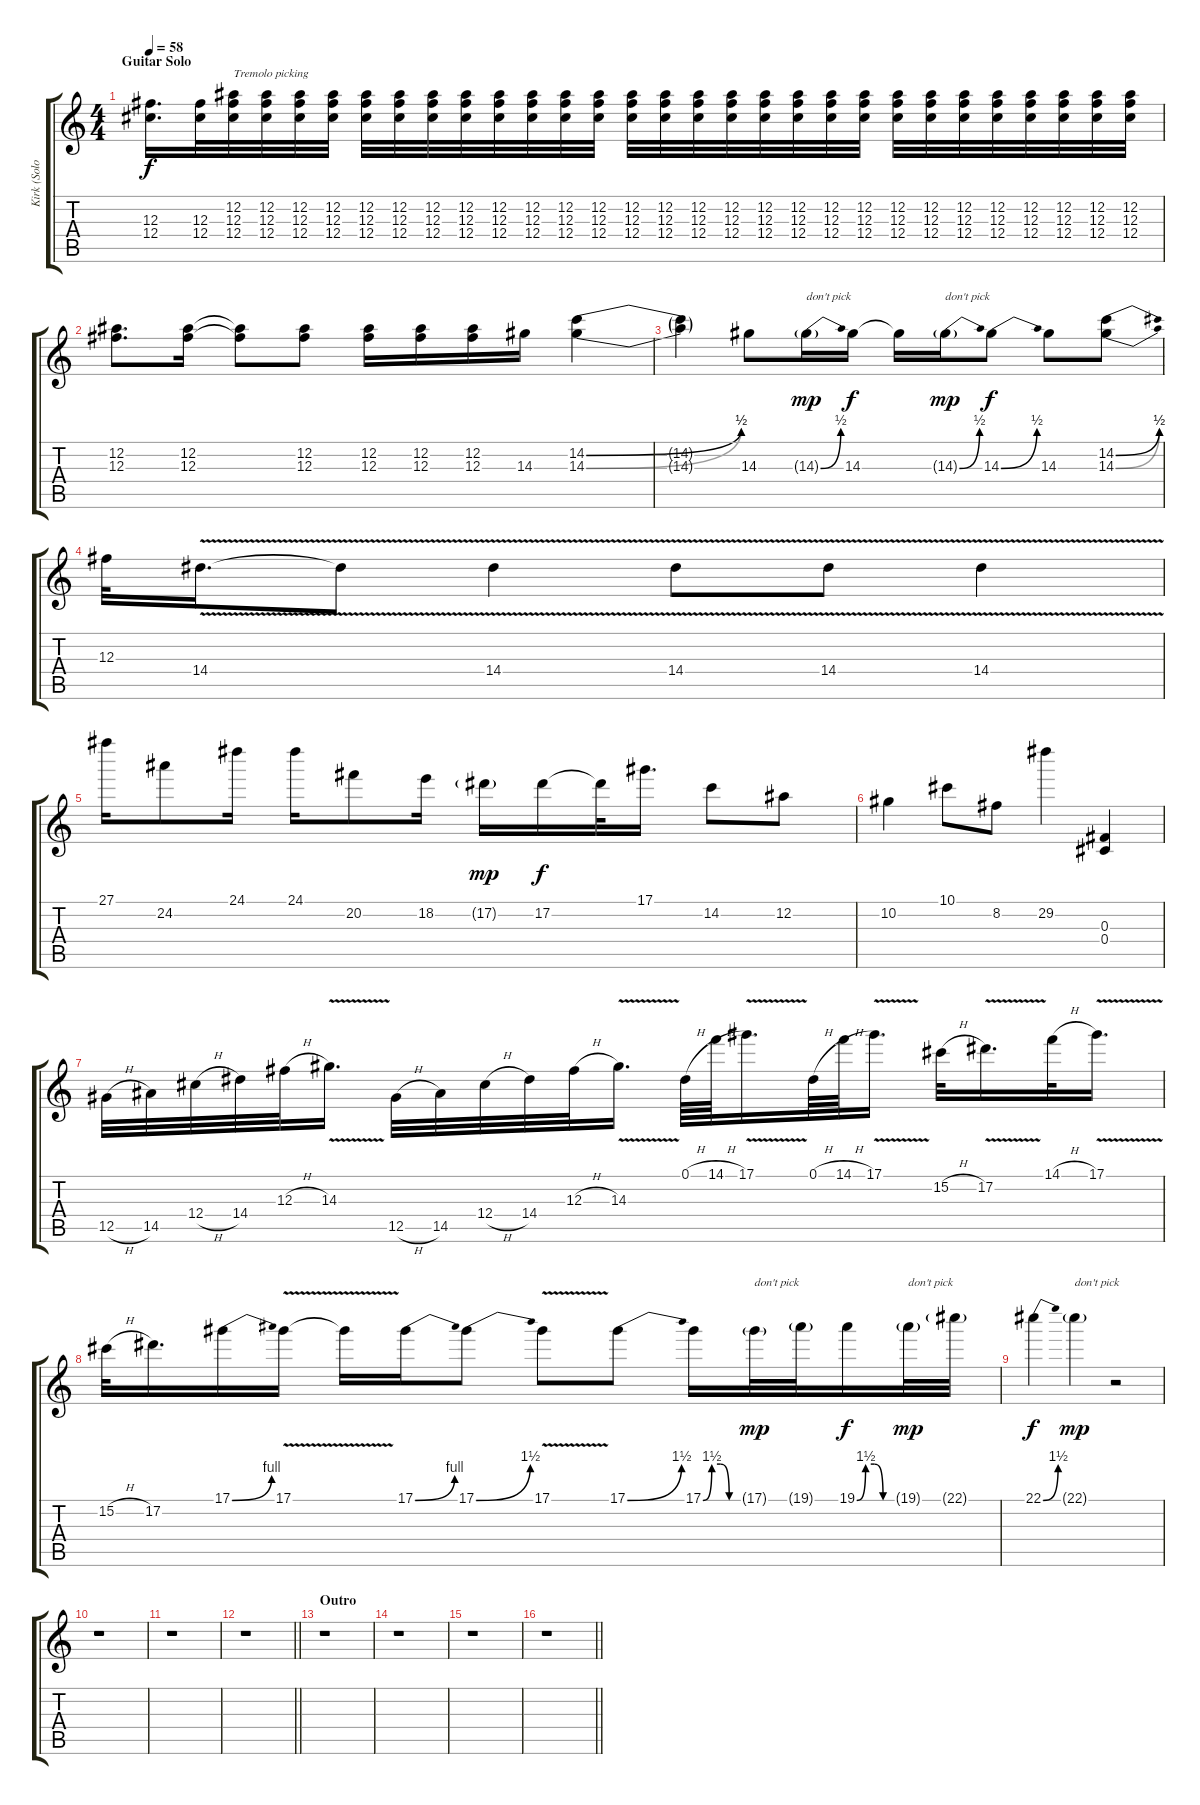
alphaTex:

\track ("Kirk (Solo ,filter)" "Kirk (Solo") {instrument distortionguitar}
\staff {score tabs}
\tuning (Eb4 Bb3 Gb3 Db3 Ab2 Eb2) {hide}
\ts (4 4)
\section ("" "Guitar Solo")
\tempo 58
\clef g2
\ks c
(12.3 12.4).16{d dy f} (12.3 12.4).32 (12.2 12.3 12.4).32{txt "Tremolo picking"} (12.2 12.3 12.4).32 (12.2 12.3 12.4).32 (12.2 12.3 12.4).32 (12.2 12.3 12.4).32 (12.2 12.3 12.4).32 (12.2 12.3 12.4).32 (12.2 12.3 12.4).32 (12.2 12.3 12.4).32 (12.2 12.3 12.4).32 (12.2 12.3 12.4).32 (12.2 12.3 12.4).32 (12.2 12.3 12.4).32 (12.2 12.3 12.4).32 (12.2 12.3 12.4).32 (12.2 12.3 12.4).32 (12.2 12.3 12.4).32 (12.2 12.3 12.4).32 (12.2 12.3 12.4).32 (12.2 12.3 12.4).32 (12.2 12.3 12.4).32 (12.2 12.3 12.4).32 (12.2 12.3 12.4).32 (12.2 12.3 12.4).32 (12.2 12.3 12.4).32 (12.2 12.3 12.4).32 (12.2 12.3 12.4).32 (12.2 12.3 12.4).32 |
(12.2 12.3).8{d} (12.2 12.3).16 (12.2{t} 12.3{t}).8 (12.2 12.3).8 (12.2 12.3).16 (12.2 12.3).16 (12.2 12.3).16 14.3.16 (14.2{be (bend 0 0 60 2)} 14.3{be (bend 0 0 60 2)}).4 |
(14.2{t} 14.3{t}).4 14.3.8 14.3{be (bend 0 0 60 2) g}.16{txt "don't pick" dy mp} 14.3.16{dy f} 14.3{t}.16 14.3{be (bend 0 0 60 2) g}.16{txt "don't pick" dy mp} 14.3{be (bend 0 0 60 2)}.8{dy f} 14.3.8 (14.2{be (bend 0 0 60 2)} 14.3{be (bend 0 0 60 2)}).8 |
12.3.32 14.4{v}.16{d} 14.4{t}.8 14.4{v}.4 14.4{v}.8 14.4{v}.8 14.4{v}.4 |
27.1.16 24.2.8 24.1.16 24.1.16 20.2.8 18.2.16 17.2{g}.16{dy mp} 17.2.16{dy f} 17.2{t}.32 17.1.16{d} 14.2.8 12.2.8 |
10.2.4 10.1.8 8.2.8 29.2.4 (0.3 0.4).4 |
12.5{h}.32 14.5.32 12.4{h}.32 14.4.32 12.3{h}.32 14.3{v}.16{d} 12.5{h}.32 14.5.32 12.4{h}.32 14.4.32 12.3{h}.32 14.3{v}.16{d} 0.1{h}.64 14.1{h}.64 17.1{v}.16{d} 0.1{h}.64 14.1{h}.64 17.1{v}.16{d} 15.2{h}.32 17.2{v}.16{d} 14.1{h}.32 17.1{v}.16{d} |
15.2{h}.32 17.2.16{d} 17.1{be (bend 0 0 60 4)}.16 17.1{v}.16 17.1{t}.16 17.1{be (bend 0 0 60 4)}.16 17.1{be (bend 0 0 60 6)}.8 17.1{v}.8 17.1{be (bend 0 0 60 6)}.8 17.1{be (custom 0 0 15 6 30 6 45 0 60 0)}.16 17.1{g}.32{txt "don't pick" dy mp} 19.1{g}.32 19.1{be (custom 0 0 15 6 30 6 45 0 60 0)}.16{dy f} 19.1{g}.32{txt "don't pick" dy mp} 22.1{g}.32 |
22.1{be (bend 0 0 60 6)}.4{dy f} 22.1{g}.4{txt "don't pick" dy mp} r.2 |
r.1 |
r.1 |
\barLineRight lightlight
r.1 |
\section ("" "Outro")
r.1 |
r.1 |
r.1 |
\barLineRight lightlight
r.1
